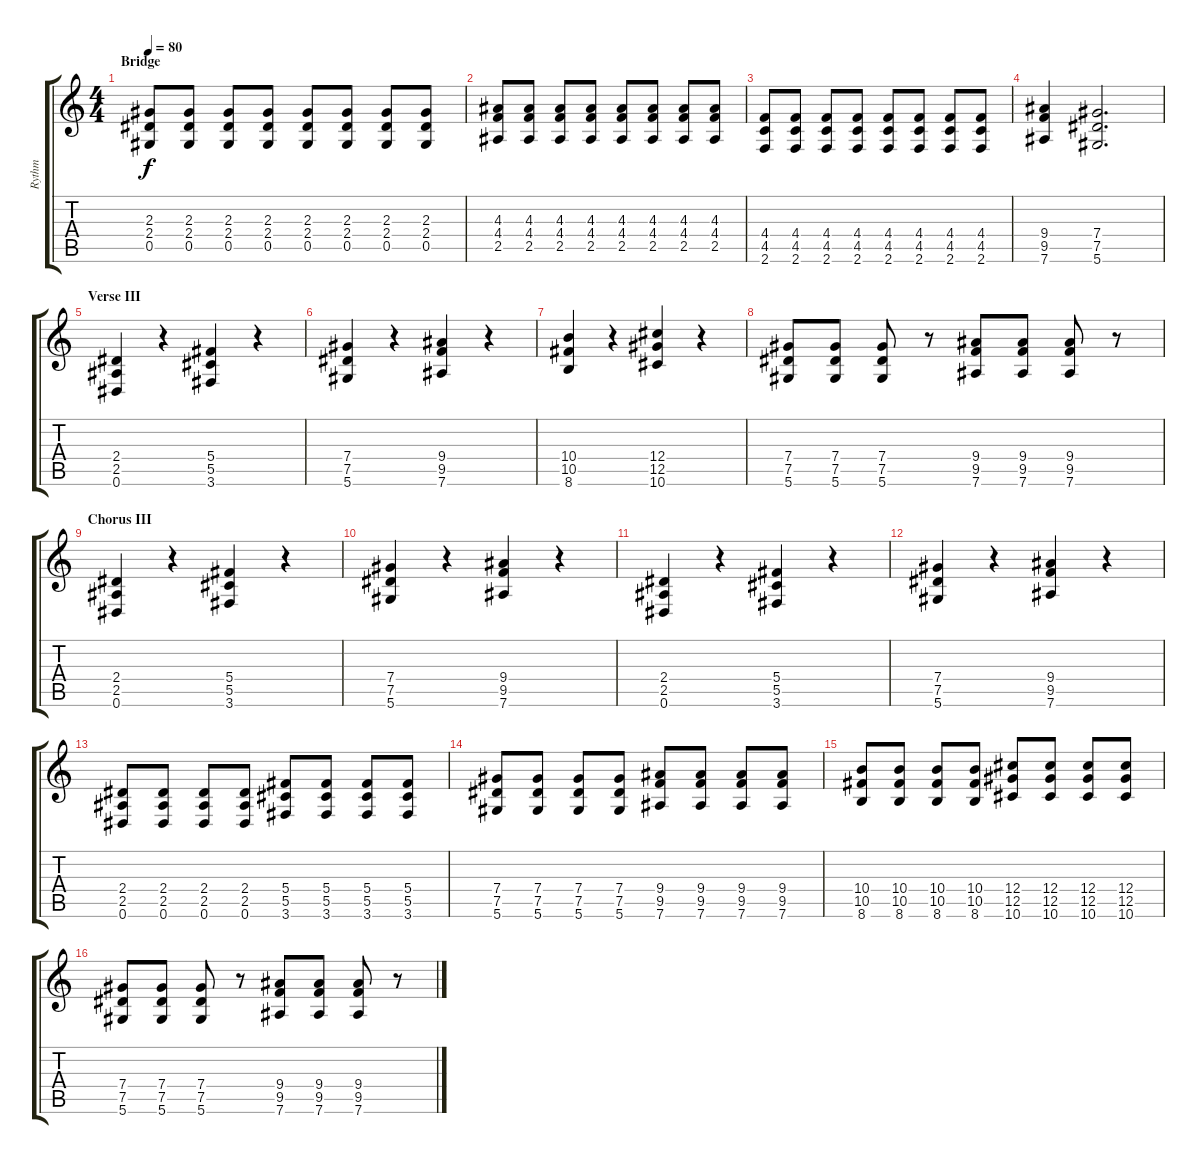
\track ("Rythm" "Rythm") {instrument overdrivenguitar}
\staff {score tabs}
\tuning (Eb4 Bb3 Gb3 Db3 Ab2 Eb2) {hide}
\ts (4 4)
\section ("" "Bridge")
\tempo 80
\clef g2
\ks c
(2.3 2.4 0.5).8{dy f} (2.3 2.4 0.5).8 (2.3 2.4 0.5).8 (2.3 2.4 0.5).8 (2.3 2.4 0.5).8 (2.3 2.4 0.5).8 (2.3 2.4 0.5).8 (2.3 2.4 0.5).8 |
(4.3 4.4 2.5).8 (4.3 4.4 2.5).8 (4.3 4.4 2.5).8 (4.3 4.4 2.5).8 (4.3 4.4 2.5).8 (4.3 4.4 2.5).8 (4.3 4.4 2.5).8 (4.3 4.4 2.5).8 |
(4.4 4.5 2.6).8 (4.4 4.5 2.6).8 (4.4 4.5 2.6).8 (4.4 4.5 2.6).8 (4.4 4.5 2.6).8 (4.4 4.5 2.6).8 (4.4 4.5 2.6).8 (4.4 4.5 2.6).8 |
(9.4 9.5 7.6).4 (7.4 7.5 5.6).2{d} |
\section ("" "Verse III")
(2.4 2.5 0.6).4 r.4 (5.4 5.5 3.6).4 r.4 |
(7.4 7.5 5.6).4 r.4 (9.4 9.5 7.6).4 r.4 |
(10.4 10.5 8.6).4 r.4 (12.4 12.5 10.6).4 r.4 |
(7.4 7.5 5.6).8 (7.4 7.5 5.6).8 (7.4 7.5 5.6).8 r.8 (9.4 9.5 7.6).8 (9.4 9.5 7.6).8 (9.4 9.5 7.6).8 r.8 |
\section ("" "Chorus III")
(2.4 2.5 0.6).4 r.4 (5.4 5.5 3.6).4 r.4 |
(7.4 7.5 5.6).4 r.4 (9.4 9.5 7.6).4 r.4 |
(2.4 2.5 0.6).4 r.4 (5.4 5.5 3.6).4 r.4 |
(7.4 7.5 5.6).4 r.4 (9.4 9.5 7.6).4 r.4 |
(2.4 2.5 0.6).8 (2.4 2.5 0.6).8 (2.4 2.5 0.6).8 (2.4 2.5 0.6).8 (5.4 5.5 3.6).8 (5.4 5.5 3.6).8 (5.4 5.5 3.6).8 (5.4 5.5 3.6).8 |
(7.4 7.5 5.6).8 (7.4 7.5 5.6).8 (7.4 7.5 5.6).8 (7.4 7.5 5.6).8 (9.4 9.5 7.6).8 (9.4 9.5 7.6).8 (9.4 9.5 7.6).8 (9.4 9.5 7.6).8 |
(10.4 10.5 8.6).8 (10.4 10.5 8.6).8 (10.4 10.5 8.6).8 (10.4 10.5 8.6).8 (12.4 12.5 10.6).8 (12.4 12.5 10.6).8 (12.4 12.5 10.6).8 (12.4 12.5 10.6).8 |
(7.4 7.5 5.6).8 (7.4 7.5 5.6).8 (7.4 7.5 5.6).8 r.8 (9.4 9.5 7.6).8 (9.4 9.5 7.6).8 (9.4 9.5 7.6).8 r.8
